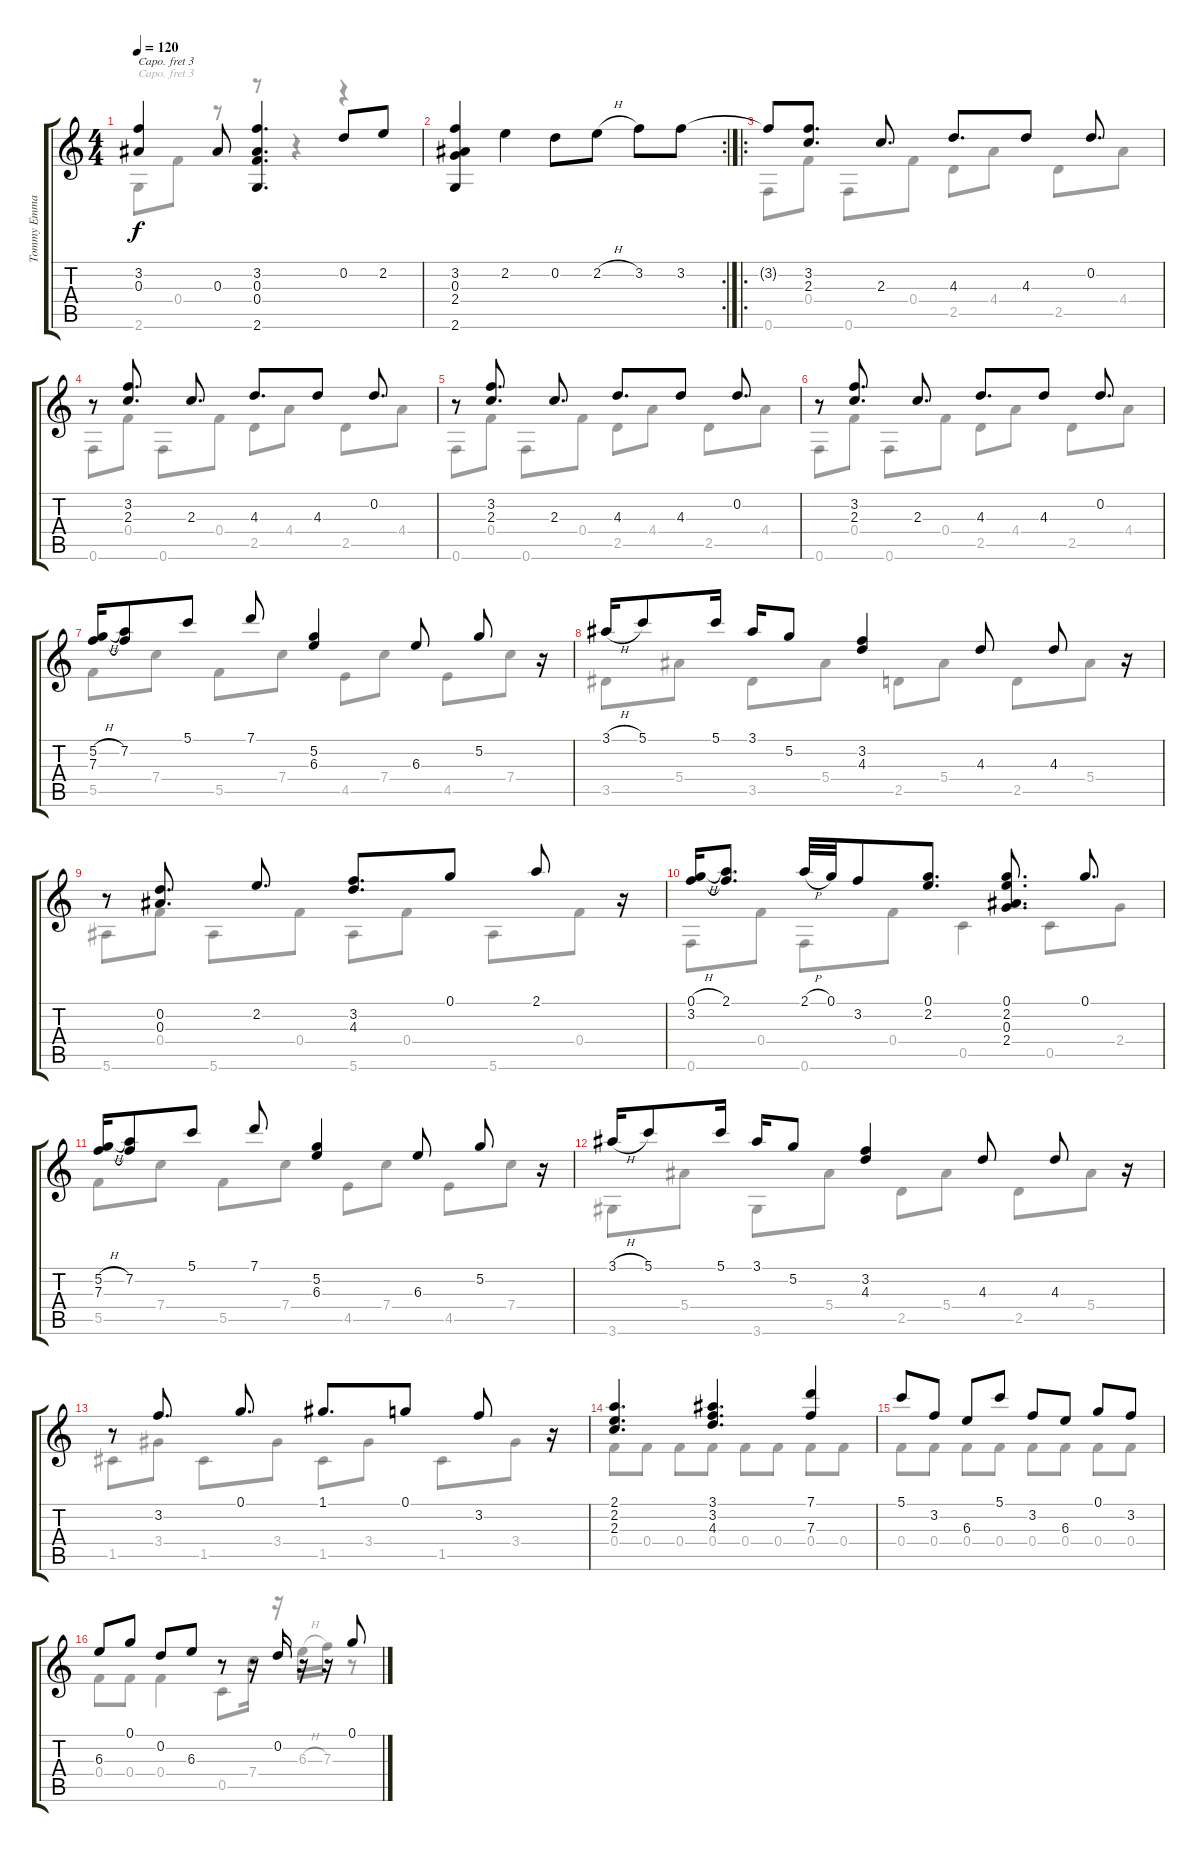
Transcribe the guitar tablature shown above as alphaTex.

\track ("Tommy Emmanuel" "Tommy Emma") {instrument acousticguitarsteel}
\staff {score tabs}
\capo 3
\tuning (E4 B3 G3 D3 A2 D2) {hide}
\voice
\ts (4 4)
\tempo 120
\clef g2
\ks c
(3.2 0.3).4{dy f} 0.3.8 (3.2 0.3 0.4 2.6).4{d} 0.2.8 2.2.8 |
\rc 2
(3.2 0.3 2.4 2.6).4 2.2.4 0.2.8 2.2{h}.8 3.2.8 3.2.8 |
\ro
3.2{t}.8 (3.2 2.3).8{d} 2.3.8{d} 4.3.8{d} 4.3.8 0.2.8{d} |
r.8 (3.2 2.3).8{d} 2.3.8{d} 4.3.8{d} 4.3.8 0.2.8{d} |
r.8 (3.2 2.3).8{d} 2.3.8{d} 4.3.8{d} 4.3.8 0.2.8{d} |
r.8 (3.2 2.3).8{d} 2.3.8{d} 4.3.8{d} 4.3.8 0.2.8{d} |
(5.2{h} 7.3).16 (7.2 7.3{t}).8 5.1.8 7.1.8 (5.2 6.3).4 6.3.8 5.2.8 r.16 |
3.1{h}.16 5.1.8 5.1.16 3.1.16 5.2.8 (3.2 4.3).4 4.3.8 4.3.8 r.16 |
r.8 (0.2 0.3).8{d} 2.2.8{d} (3.2 4.3).8{d} 0.1.8 2.1.8 r.16 |
(0.1{h} 3.2).16 (2.1 3.2{t}).8{d} 2.1{h}.32 0.1.32 3.2.8 (0.1 2.2).8{d} (0.1 2.2 0.3 2.4).8{d} 0.1.8{d} |
(5.2{h} 7.3).16 (7.2 7.3{t}).8 5.1.8 7.1.8 (5.2 6.3).4 6.3.8 5.2.8 r.16 |
3.1{h}.16 5.1.8 5.1.16 3.1.16 5.2.8 (3.2 4.3).4 4.3.8 4.3.8 r.16 |
r.8 3.2.8{d} 0.1.8{d} 1.1.8{d} 0.1.8 3.2.8 r.16 |
(2.1 2.2 2.3).4{d} (3.1 3.2 4.3).4{d} (7.1 7.3).4 |
5.1.8 3.2.8 6.3.8 5.1.8 3.2.8 6.3.8 0.1.8 3.2.8 |
6.3.8 0.1.8 0.2.8 6.3.8 r.8 r.16 0.2.16 r.16 r.16 0.1.8
\voice
\clef g2
\ottava regular
\simile none
\ks c
2.6.8{dy f} 0.4.8 r.8 r.8 r.4 r.4 |
|
0.6.8 0.4.8 0.6.8 0.4.8 2.5.8 4.4.8 2.5.8 4.4.8 |
0.6.8 0.4.8 0.6.8 0.4.8 2.5.8 4.4.8 2.5.8 4.4.8 |
0.6.8 0.4.8 0.6.8 0.4.8 2.5.8 4.4.8 2.5.8 4.4.8 |
0.6.8 0.4.8 0.6.8 0.4.8 2.5.8 4.4.8 2.5.8 4.4.8 |
5.5.8 7.4.8 5.5.8 7.4.8 4.5.8 7.4.8 4.5.8 7.4.8 |
3.5.8 5.4.8 3.5.8 5.4.8 2.5.8 5.4.8 2.5.8 5.4.8 |
5.6.8 0.4.8 5.6.8 0.4.8 5.6.8 0.4.8 5.6.8 0.4.8 |
0.6.8 0.4.8 0.6.8 0.4.8 0.5.4 0.5.8 2.4.8 |
5.5.8 7.4.8 5.5.8 7.4.8 4.5.8 7.4.8 4.5.8 7.4.8 |
3.6.8 5.4.8 3.6.8 5.4.8 2.5.8 5.4.8 2.5.8 5.4.8 |
1.5.8 3.4.8 1.5.8 3.4.8 1.5.8 3.4.8 1.5.8 3.4.8 |
0.4.8 0.4.8 0.4.8 0.4.8 0.4.8 0.4.8 0.4.8 0.4.8 |
0.4.8 0.4.8 0.4.8 0.4.8 0.4.8 0.4.8 0.4.8 0.4.8 |
0.4.8 0.4.8 0.4.4 0.5.8 7.4.16 r.16 6.3{h}.16 7.3.16 r.8
